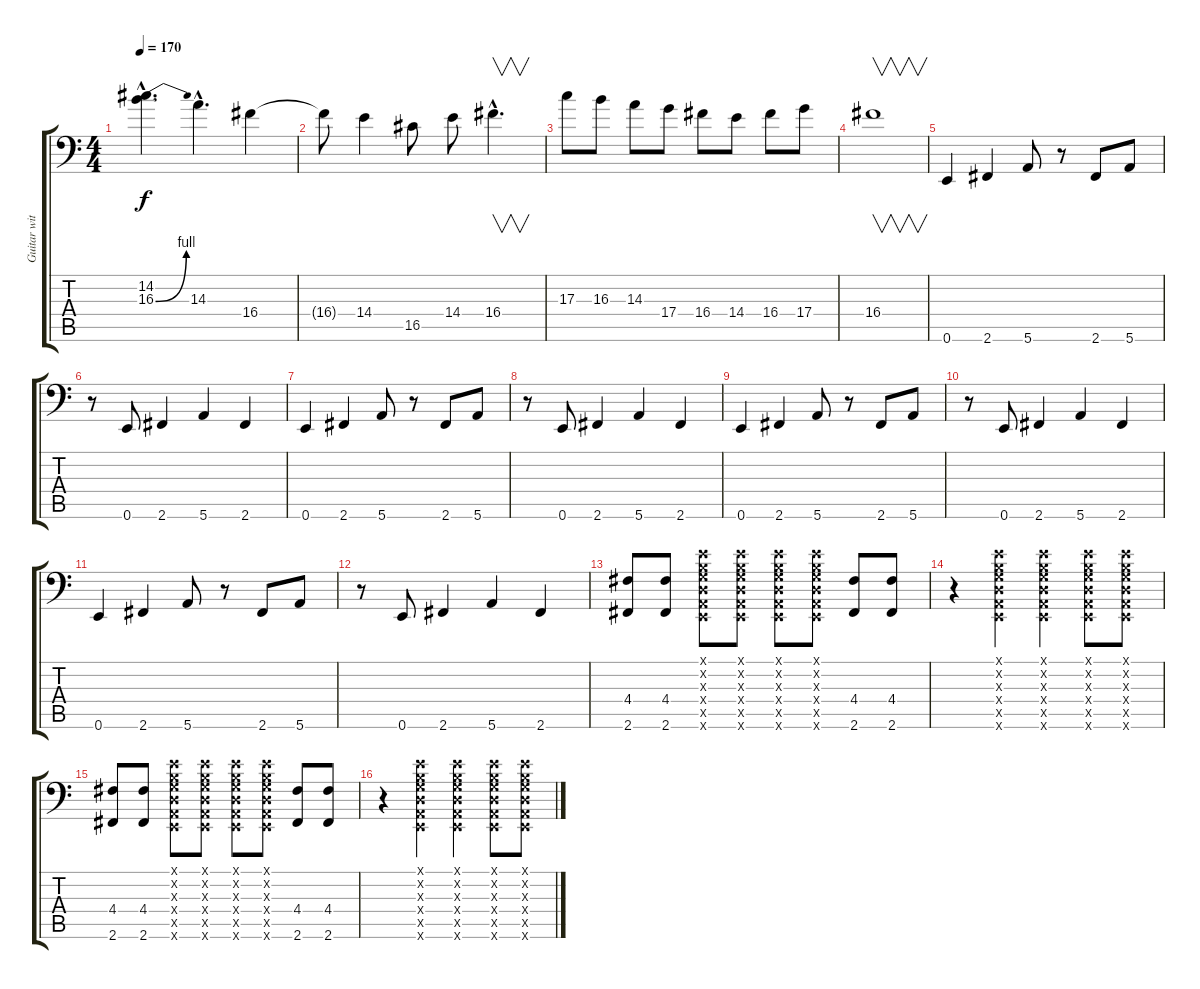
\track ("Guitar with pitch" "Guitar wit") {instrument overdrivenguitar}
\staff {score tabs}
\tuning (E3 B2 G2 D2 A1 E1) {hide}
\ts (4 4)
\tempo 170
\clef f4
\ks c
(14.2{hac} 16.3{be (bend 0 0 60 4) hac}).4{d dy f} 14.3{hac}.4{d} 16.4.4 |
16.4{t}.8 14.4.4 16.5.8 14.4.8 16.4{hac}.4{v d} |
17.3.8 16.3.8 14.3.8 17.4.8 16.4.8 14.4.8 16.4.8 17.4.8 |
16.4.1{v} |
0.6.4 2.6.4 5.6.8 r.8 2.6.8 5.6.8 |
r.8 0.6.8 2.6.4 5.6.4 2.6.4 |
0.6.4 2.6.4 5.6.8 r.8 2.6.8 5.6.8 |
r.8 0.6.8 2.6.4 5.6.4 2.6.4 |
0.6.4 2.6.4 5.6.8 r.8 2.6.8 5.6.8 |
r.8 0.6.8 2.6.4 5.6.4 2.6.4 |
0.6.4 2.6.4 5.6.8 r.8 2.6.8 5.6.8 |
r.8 0.6.8 2.6.4 5.6.4 2.6.4 |
(4.4 2.6).8 (4.4 2.6).8 (0.1{x} 0.2{x} 0.3{x} 0.4{x} 0.5{x} 0.6{x}).8 (0.1{x} 0.2{x} 0.3{x} 0.4{x} 0.5{x} 0.6{x}).8 (0.1{x} 0.2{x} 0.3{x} 0.4{x} 0.5{x} 0.6{x}).8 (0.1{x} 0.2{x} 0.3{x} 0.4{x} 0.5{x} 0.6{x}).8 (4.4 2.6).8 (4.4 2.6).8 |
r.4 (0.1{x} 0.2{x} 0.3{x} 0.4{x} 0.5{x} 0.6{x}).4 (0.1{x} 0.2{x} 0.3{x} 0.4{x} 0.5{x} 0.6{x}).4 (0.1{x} 0.2{x} 0.3{x} 0.4{x} 0.5{x} 0.6{x}).8 (0.1{x} 0.2{x} 0.3{x} 0.4{x} 0.5{x} 0.6{x}).8 |
(4.4 2.6).8 (4.4 2.6).8 (0.1{x} 0.2{x} 0.3{x} 0.4{x} 0.5{x} 0.6{x}).8 (0.1{x} 0.2{x} 0.3{x} 0.4{x} 0.5{x} 0.6{x}).8 (0.1{x} 0.2{x} 0.3{x} 0.4{x} 0.5{x} 0.6{x}).8 (0.1{x} 0.2{x} 0.3{x} 0.4{x} 0.5{x} 0.6{x}).8 (4.4 2.6).8 (4.4 2.6).8 |
r.4 (0.1{x} 0.2{x} 0.3{x} 0.4{x} 0.5{x} 0.6{x}).4 (0.1{x} 0.2{x} 0.3{x} 0.4{x} 0.5{x} 0.6{x}).4 (0.1{x} 0.2{x} 0.3{x} 0.4{x} 0.5{x} 0.6{x}).8 (0.1{x} 0.2{x} 0.3{x} 0.4{x} 0.5{x} 0.6{x}).8
